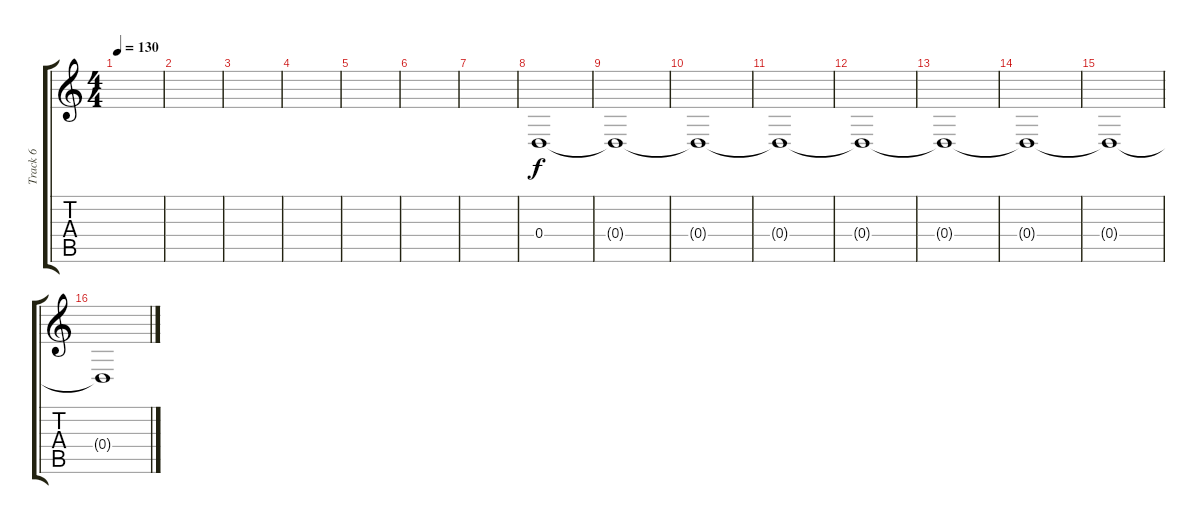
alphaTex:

\track ("Track 6" "Track 6") {instrument stringensemble1}
\staff {score tabs}
\tuning (E4 B3 G3 D3 A2 E2) {hide}
\ts (4 4)
\tempo 130
\clef g2
\ks c
|
|
|
|
|
|
|
0.4.1{volume 8} |
0.4{t}.1 |
0.4{t}.1 |
0.4{t}.1 |
0.4{t}.1 |
0.4{t}.1 |
0.4{t}.1 |
0.4{t}.1 |
0.4{t}.1
